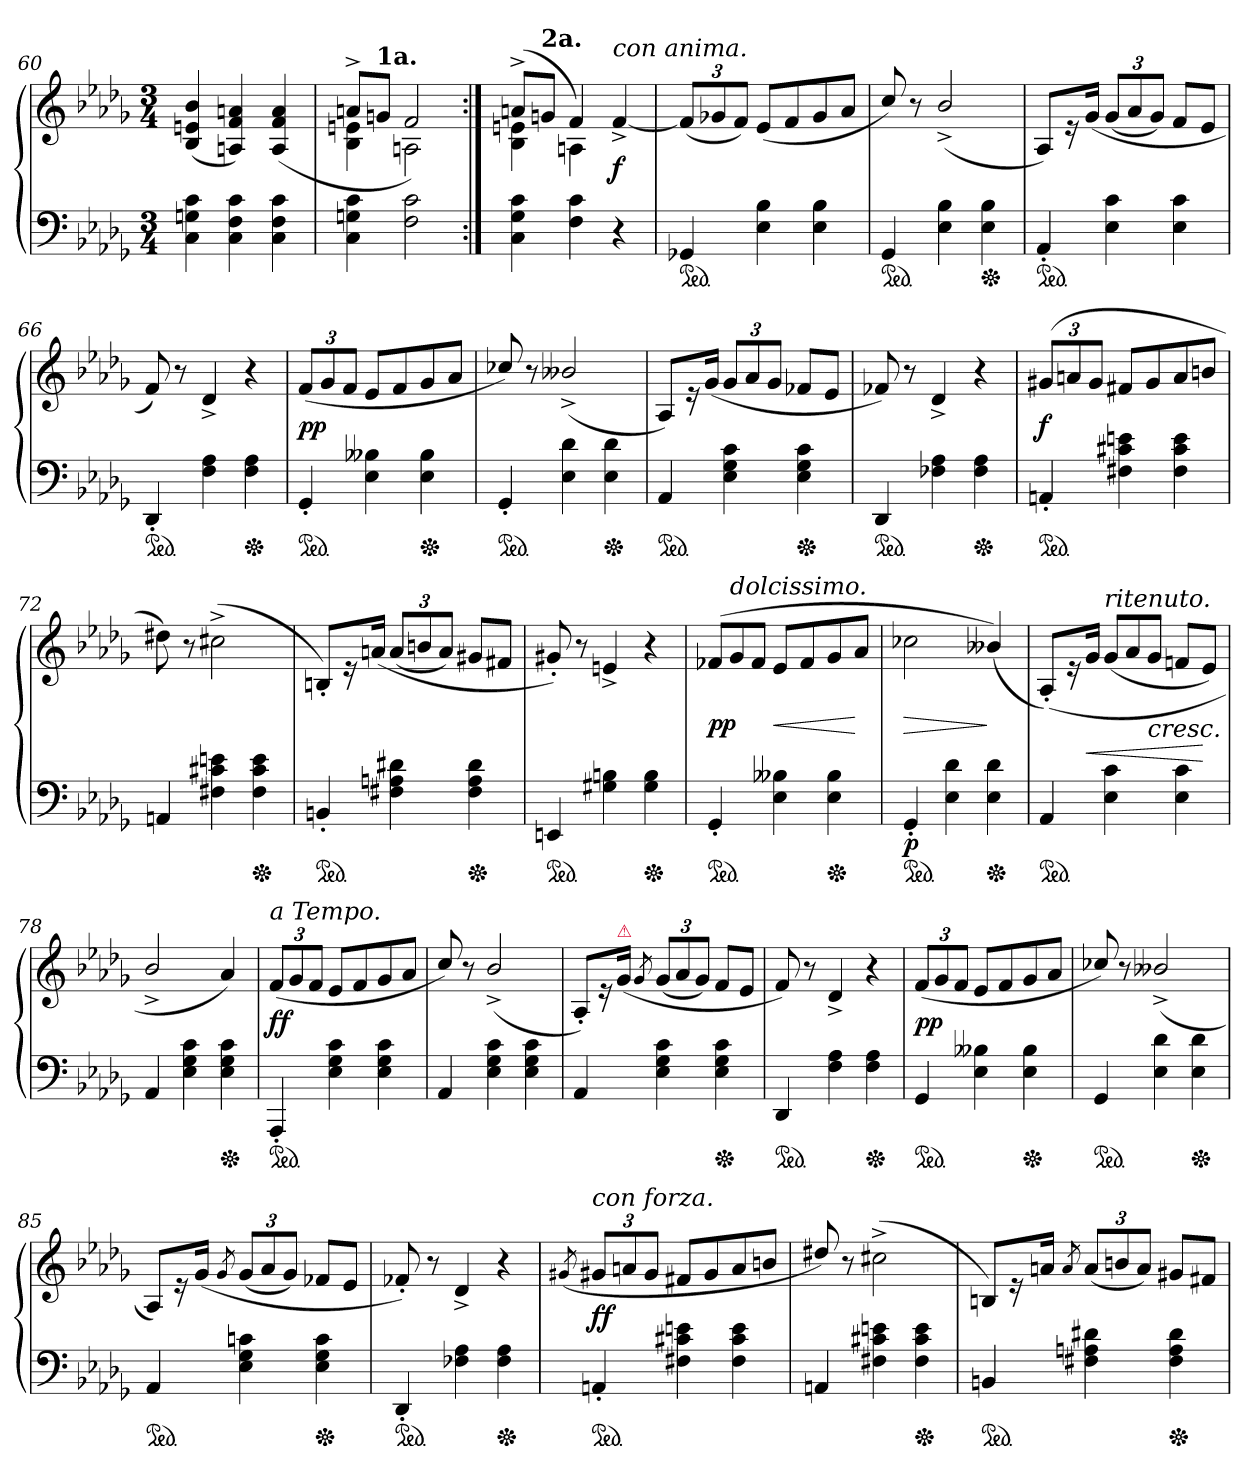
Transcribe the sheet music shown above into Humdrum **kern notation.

**kern	**kern	**dynam
*part1	*part1	*part1
*staff2	*staff1	*staff1/2
*clefF4	*clefG2	*
*k[b-e-a-d-g-]	*k[b-e-a-d-g-]	*
*b-:	*b-:	*
*M3/4	*M3/4	*
=60	=60	=60
4C 4Gn 4c	(>4B- 4en 4b-	.
4C 4F 4c	4An 4f 4an)	.
4C 4F 4c	(>4A 4f 4a	.
=61	=61	=61
*	*^	*
4C 4Gn 4c	8an^L	4B- 4en	.
!	!LO:TX:a:B:t=1a.	!	!
.	8gnJ	.	.
2F 2c	2f)	2An	.
=62:|!	=62:|!	=62:|!	=62:|!
4C 4G- 4c	(8an^>L	4B- 4en	.
!	!LO:TX:a:B:t=2a.	!	!
.	8gnJ	.	.
4F 4c	4f)	4An	.
!	!LO:TX:a:i:t=con anima.	!	!
4r	[4f^>	4ryy	f
*	*v	*v	*
=63	=63	=63
*ped	*	*
4GG-X	(12fL]	.
.	12g-X	.
.	12fJ)	.
4E- 4B-	(<8e-L	.
.	8f	.
4E- 4B-	8g-	.
.	8a-J	.
=64	=64	=64
*ped	*	*
4GG-	8cc/)	.
.	8r	.
4E- 4B-	(<2b-^>/	.
*Xped	*	*
4E- 4B-	.	.
=65	=65	=65
*ped	*	*
4AA-'<	8A-L)	.
.	16r	.
.	(>16g-Jk	.
4E- 4c	(12g-L	.
.	12a-	.
.	12g-J)	.
4E- 4c	8fL	.
.	8e-J	.
=66	=66	=66
*ped	*	*
4DD-'>	8f)	.
.	8r	.
4F 4A-	4d-^>	.
*Xped	*	*
4F 4A-	4r	.
=67	=67	=67
*ped	*	*
4GG-'<	(<12fL	pp
.	12g-	.
.	12fJ	.
4E- 4B--X	8e-L	.
.	8f	.
*Xped	*	*
4E- 4B--	8g-	.
.	8a-J	.
=68	=68	=68
*ped	*	*
4GG-'<	8cc-X/)	.
.	8r	.
4E- 4d-	(2b--X^>/	.
*Xped	*	*
4E- 4d-	.	.
=69	=69	=69
*ped	*	*
4AA-	8A-L)	.
.	16r	.
.	(16g-Jk	.
4E- 4G- 4c	12g-L	.
.	12a-	.
.	12g-J	.
*Xped	*	*
4E- 4G- 4c	8f-XL	.
.	8e-J	.
=70	=70	=70
*ped	*	*
4DD-	8f-X)	.
.	8r	.
4F-X 4A-	4d-^>	.
*Xped	*	*
4F- 4A-	4r	.
=71	=71	=71
*ped	*	*
4AAn'<	(<12g#XL	f
.	12an	.
.	12g#J	.
4F#X 4c#X 4en	8f#XL	.
.	8g#	.
4F# 4c# 4e	8a	.
.	8bnJ	.
=72	=72	=72
4AAn	8dd#X)	.
.	8r	.
4F#X 4c#X 4en	(2cc#X^<	.
*Xped	*	*
4F# 4c# 4e	.	.
=73	=73	=73
*ped	*	*
4BBn'<	8Bn'<L)	.
.	16r	.
.	(>16anJk	.
4F#X 4An 4d#X	(12aL	.
.	12bn	.
.	12aJ)	.
*Xped	*	*
4F# 4A 4d#	8g#XL	.
.	8f#XJ	.
=74	=74	=74
*ped	*	*
4EEn	8g#X'<)	.
.	8r	.
4G#X 4Bn	4en^>	.
*Xped	*	*
4G# 4B	4r	.
=75	=75	=75
*	*Xtuplet	*
*ped	*	*
4GG-'<	(12f-XL	pp
!	!LO:TX:a:i:t=dolcissimo.	!
.	12g-	.
.	12f-J	.
4E- 4B--X	8e-L	<
.	8f-	.
*Xped	*	*
4E- 4B--	8g-	.
.	8a-J	[
=76	=76	=76
!	!	!LO:DY:n=1:b=2
*ped	*	*
4GG-'<	2cc-X	> p
4E- 4d-	.	.
*Xped	*	*
4E- 4d-	(4b--X/)	]
=77	=77	=77
*ped	*	*
4AA-	(>8A-'<L)	.
.	16r	.
.	16g-Jk	<
!	!LO:TX:a:i:t=ritenuto.	!
4E-\ 4c\	(<12g-L	.
.	12a-	.
!	!LO:TX:c:i:t=cresc.	!
.	12g-J	.
4E- 4c	8fnL	.
.	8e-J)	[
=78	=78	=78
4AA-	2b-^>/	.
4E- 4G- 4c	.	.
*Xped	*	*
4E- 4G- 4c	4a-)	.
=79	=79	=79
*	*tuplet	*
!	!LO:TX:a:i:t=a Tempo.	!
*ped	*	*
4AAA-'<	(<12fL	ff
.	12g-	.
.	12fJ	.
4E- 4G- 4c	8e-L	.
.	8f	.
4E- 4G- 4c	8g-	.
.	8a-J	.
=80	=80	=80
4AA-	8cc/)	.
.	8r	.
4E- 4G- 4c	(2b-^>/	.
4E- 4G- 4c	.	.
=81	=81	=81
4AA-	8A-'<L)	.
.	16r	.
!	!LO:TX:a:color=crimson:t=⚠	!
.	(>16g-Jk	.
.	8qg-/	.
4E- 4G- 4c	(12g-L	.
.	12a-	.
.	12g-J)	.
*Xped	*	*
4E- 4G- 4c	8fL	.
.	8e-J	.
=82	=82	=82
*ped	*	*
4DD-	8f)	.
.	8r	.
4F 4A-	4d-^>	.
*Xped	*	*
4F 4A-	4r	.
=83	=83	=83
*ped	*	*
4GG-	(12fL	pp
.	12g-	.
.	12fJ	.
4E- 4B--X	8e-L	.
.	8f	.
*Xped	*	*
4E- 4B--	8g-	.
.	8a-J	.
=84	=84	=84
*ped	*	*
4GG-	8cc-X/)	.
.	8r	.
4E- 4d-	(2b--X^>/	.
*Xped	*	*
4E- 4d-	.	.
=85	=85	=85
*ped	*	*
4AA-	8A-L)	.
.	16r	.
.	(>16g-Jk	.
.	8qg-/	.
4E- 4G- 4cn	(12g-L	.
.	12a-	.
.	12g-J)	.
*Xped	*	*
4E- 4G- 4c	8f-XL	.
.	8e-J	.
=86	=86	=86
*ped	*	*
4DD-'<	8f-X'<)	.
.	8r	.
4F-X 4A-	4d-^<	.
*Xped	*	*
4F- 4A-	4r	.
=87	=87	=87
.	(>8qg#X/	.
!	!LO:TX:a:i:t=con forza.	!
*ped	*	*
4AAn'<	12g#XL	ff
.	12an	.
.	12g#J	.
4F#X 4c#X 4en	8f#XL	.
.	8g#	.
4F# 4c# 4e	8a	.
.	8bnJ	.
=88	=88	=88
4AAn	8dd#X/)	.
.	8r	.
4F#X 4c#X 4en	(2cc#X^<	.
*Xped	*	*
4F# 4c# 4e	.	.
=89	=89	=89
*ped	*	*
4BBn	8BnL)	.
.	16r	.
.	16anJk	.
.	8qa/	.
4F#X 4An 4d#X	(12aL	.
.	12bn	.
.	12aJ)	.
*Xped	*	*
4F# 4A 4d#	8g#XL	.
.	8f#XJ	.
=	=	=
*-	*-	*-
